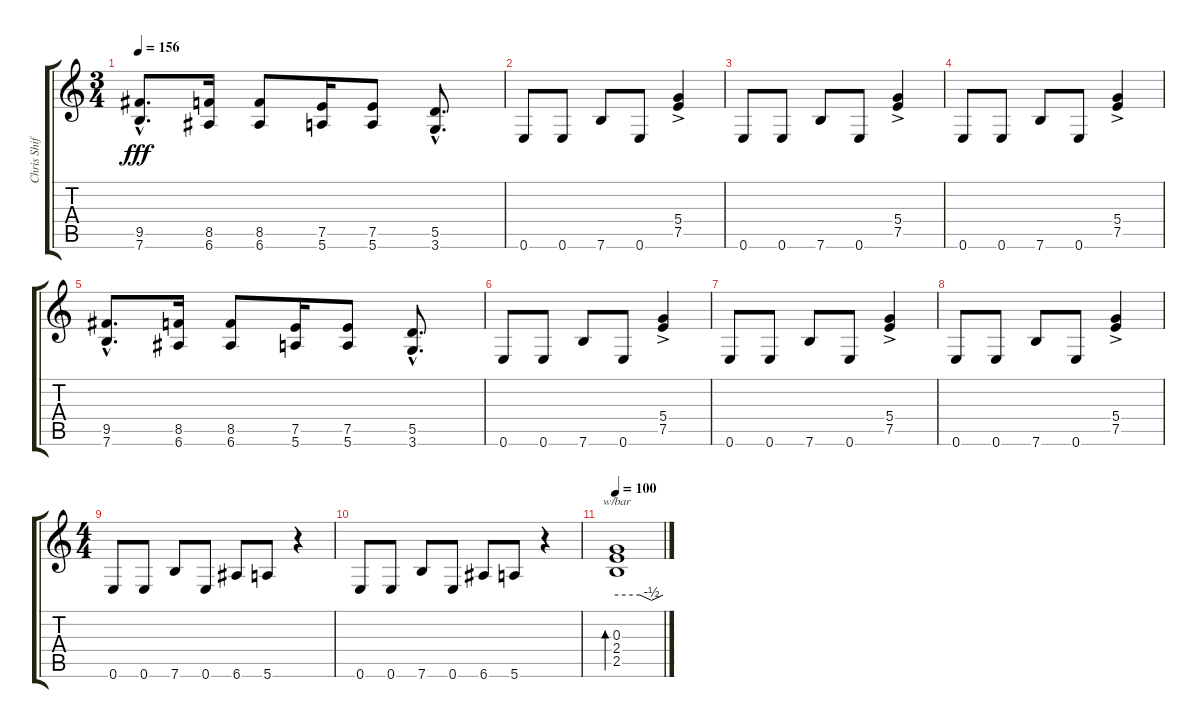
\track ("Chris Shifflet" "Chris Shif") {instrument distortionguitar}
\staff {score tabs}
\tuning (E4 B3 G3 D3 A2 E2) {hide}
\ts (3 4)
\tempo 156
\clef g2
\ks c
(9.5{hac} 7.6{hac}).8{d dy fff} (8.5 6.6).16 (8.5 6.6).8 (7.5 5.6).16 (7.5 5.6).8 (5.5{hac} 3.6{hac}).8{d} |
0.6.8 0.6.8 7.6.8 0.6.8 (5.4{ac} 7.5{ac}).4 |
0.6.8 0.6.8 7.6.8 0.6.8 (5.4{ac} 7.5{ac}).4 |
0.6.8 0.6.8 7.6.8 0.6.8 (5.4{ac} 7.5{ac}).4 |
(9.5{hac} 7.6{hac}).8{d} (8.5 6.6).16 (8.5 6.6).8 (7.5 5.6).16 (7.5 5.6).8 (5.5{hac} 3.6{hac}).8{d} |
0.6.8 0.6.8 7.6.8 0.6.8 (5.4 7.5{ac}).4 |
0.6.8 0.6.8 7.6.8 0.6.8 (5.4 7.5{ac}).4 |
0.6.8 0.6.8 7.6.8 0.6.8 (5.4 7.5{ac}).4 |
\ts (4 4)
0.6.8 0.6.8 7.6.8 0.6.8 6.6.8 5.6.8 r.4 |
0.6.8 0.6.8 7.6.8 0.6.8 6.6.8 5.6.8 r.4 |
\tempo 100
(0.3 2.4 2.5).1{tbe (custom default 0 0 30 0 45 -2 60 0) bd 480}
